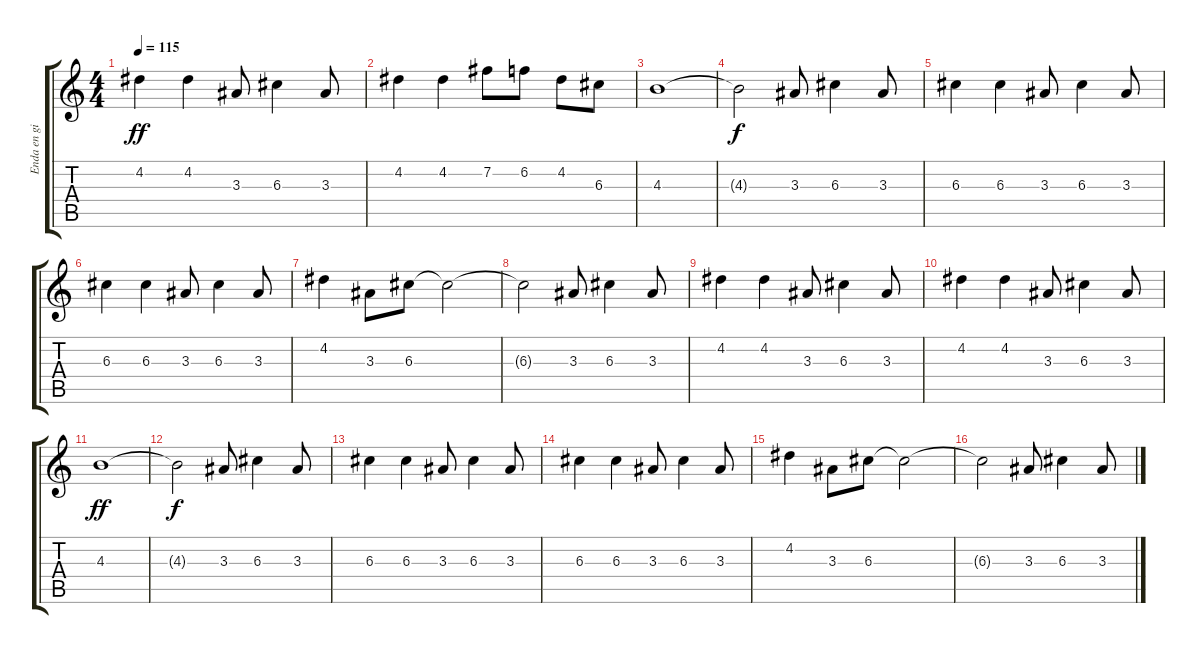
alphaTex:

\track ("Enda en gitar..." "Enda en gi") {instrument overdrivenguitar}
\staff {score tabs}
\tuning (E4 B3 G3 D3 A2 E2) {hide}
\ts (4 4)
\tempo 115
\clef g2
\ks c
4.2.4{dy ff} 4.2.4 3.3.8 6.3.4 3.3.8 |
4.2.4 4.2.4 7.2.8 6.2.8 4.2.8 6.3.8 |
4.3.1 |
4.3{t}.2{dy f} 3.3.8 6.3.4 3.3.8 |
6.3.4 6.3.4 3.3.8 6.3.4 3.3.8 |
6.3.4 6.3.4 3.3.8 6.3.4 3.3.8 |
4.2.4 3.3.8 6.3.8 6.3{t}.2 |
6.3{t}.2 3.3.8 6.3.4 3.3.8 |
4.2.4 4.2.4 3.3.8 6.3.4 3.3.8 |
4.2.4 4.2.4 3.3.8 6.3.4 3.3.8 |
4.3.1{dy ff} |
4.3{t}.2{dy f} 3.3.8 6.3.4 3.3.8 |
6.3.4 6.3.4 3.3.8 6.3.4 3.3.8 |
6.3.4 6.3.4 3.3.8 6.3.4 3.3.8 |
4.2.4 3.3.8 6.3.8 6.3{t}.2 |
6.3{t}.2 3.3.8 6.3.4 3.3.8
